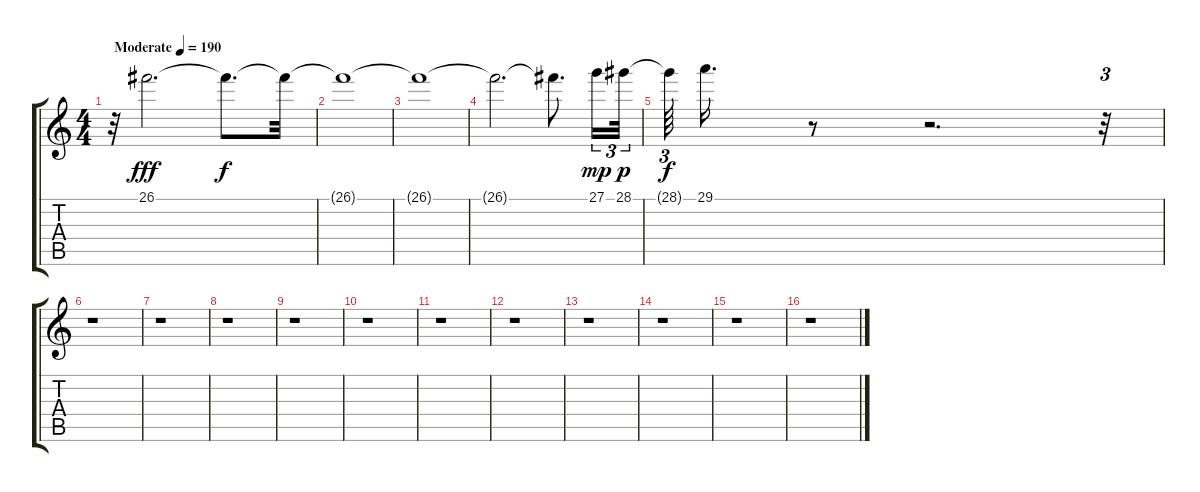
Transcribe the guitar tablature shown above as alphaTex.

\track "" {instrument piccolo}
\staff {score tabs}
\tuning (E4 B3 G3 D3 A2 E2) {hide}
\ts (4 4)
\tempo (190 "Moderate")
\clef g2
\ks c
r.32{dy fff instrument piccolo} 26.1.2{d} 26.1{t}.8{d dy f} 26.1{t}.32 |
26.1{t}.1 |
26.1{t}.1 |
26.1{t}.2{d} 26.1{t}.8{d} 27.1.16{tu (3 2) dy mp} 28.1.32{tu (3 2) dy p} |
28.1{t}.64{tu (3 2) dy f} 29.1.16{d} r.8 r.2{d} r.32{tu (3 2)} |
r.1 |
r.1 |
r.1 |
r.1 |
r.1 |
r.1 |
r.1 |
r.1 |
r.1 |
r.1 |
r.1
